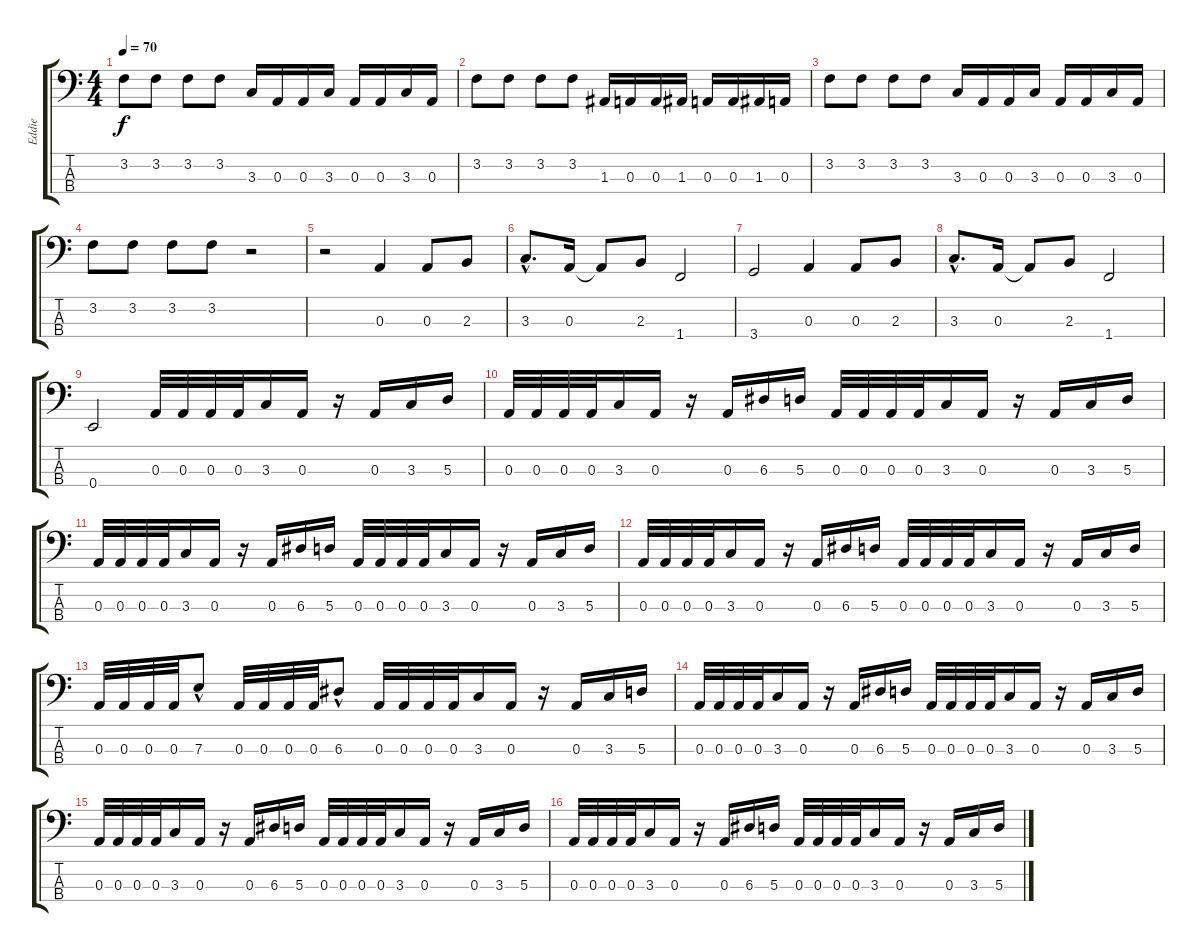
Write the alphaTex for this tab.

\track ("Eddie" "Eddie") {instrument electricbassfinger}
\staff {score tabs}
\tuning (G2 D2 A1 E1) {hide}
\ts (4 4)
\tempo 70
\clef f4
\ks c
3.2.8{dy f} 3.2.8 3.2.8 3.2.8 3.3.16 0.3.16 0.3.16 3.3.16 0.3.16 0.3.16 3.3.16 0.3.16 |
3.2.8 3.2.8 3.2.8 3.2.8 1.3.16 0.3.16 0.3.16 1.3.16 0.3.16 0.3.16 1.3.16 0.3.16 |
3.2.8 3.2.8 3.2.8 3.2.8 3.3.16 0.3.16 0.3.16 3.3.16 0.3.16 0.3.16 3.3.16 0.3.16 |
3.2.8 3.2.8 3.2.8 3.2.8 r.2 |
r.2 0.3.4 0.3.8 2.3.8 |
3.3{hac}.8{d} 0.3.16 0.3{t}.8 2.3.8 1.4.2 |
3.4.2 0.3.4 0.3.8 2.3.8 |
3.3{hac}.8{d} 0.3.16 0.3{t}.8 2.3.8 1.4.2 |
0.4.2 0.3.32 0.3.32 0.3.32 0.3.32 3.3.16 0.3.16 r.16 0.3.16 3.3.16 5.3.16 |
0.3.32 0.3.32 0.3.32 0.3.32 3.3.16 0.3.16 r.16 0.3.16 6.3.16 5.3.16 0.3.32 0.3.32 0.3.32 0.3.32 3.3.16 0.3.16 r.16 0.3.16 3.3.16 5.3.16 |
0.3.32 0.3.32 0.3.32 0.3.32 3.3.16 0.3.16 r.16 0.3.16 6.3.16 5.3.16 0.3.32 0.3.32 0.3.32 0.3.32 3.3.16 0.3.16 r.16 0.3.16 3.3.16 5.3.16 |
0.3.32 0.3.32 0.3.32 0.3.32 3.3.16 0.3.16 r.16 0.3.16 6.3.16 5.3.16 0.3.32 0.3.32 0.3.32 0.3.32 3.3.16 0.3.16 r.16 0.3.16 3.3.16 5.3.16 |
0.3.32 0.3.32 0.3.32 0.3.32 7.3{hac}.8 0.3.32 0.3.32 0.3.32 0.3.32 6.3{hac}.8 0.3.32 0.3.32 0.3.32 0.3.32 3.3.16 0.3.16 r.16 0.3.16 3.3.16 5.3.16 |
0.3.32 0.3.32 0.3.32 0.3.32 3.3.16 0.3.16 r.16 0.3.16 6.3.16 5.3.16 0.3.32 0.3.32 0.3.32 0.3.32 3.3.16 0.3.16 r.16 0.3.16 3.3.16 5.3.16 |
0.3.32 0.3.32 0.3.32 0.3.32 3.3.16 0.3.16 r.16 0.3.16 6.3.16 5.3.16 0.3.32 0.3.32 0.3.32 0.3.32 3.3.16 0.3.16 r.16 0.3.16 3.3.16 5.3.16 |
0.3.32 0.3.32 0.3.32 0.3.32 3.3.16 0.3.16 r.16 0.3.16 6.3.16 5.3.16 0.3.32 0.3.32 0.3.32 0.3.32 3.3.16 0.3.16 r.16 0.3.16 3.3.16 5.3.16
